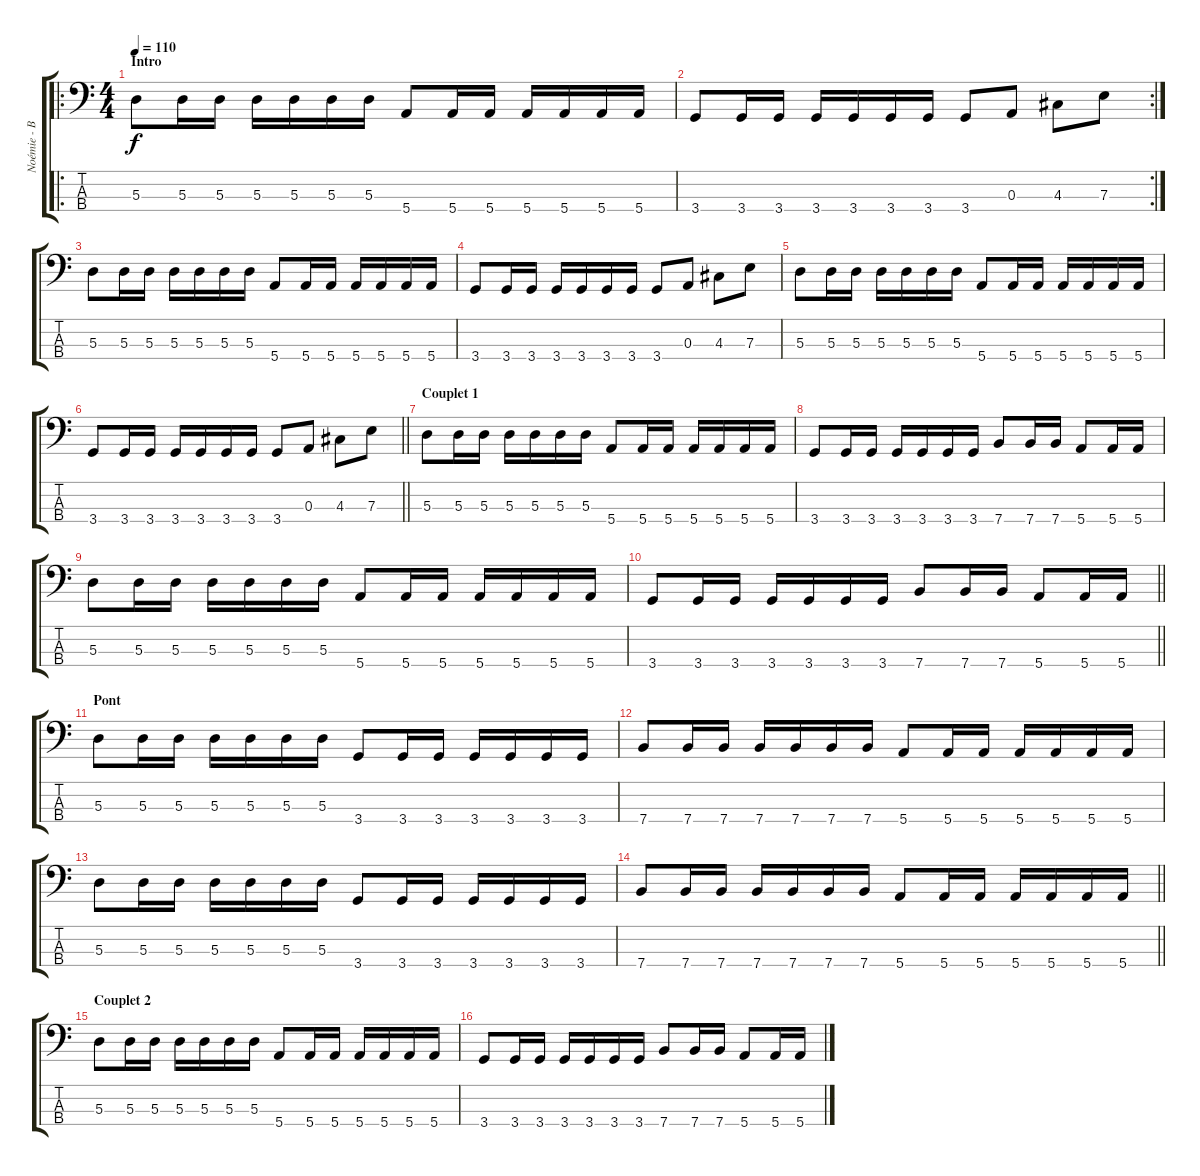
\track ("Noémie - Basse" "Noémie - B") {instrument electricbassfinger}
\staff {score tabs}
\tuning (G2 D2 A1 E1) {hide}
\ro
\ts (4 4)
\section ("" "Intro")
\tempo 110
\clef f4
\ks c
5.3.8{dy f instrument electricbassfinger} 5.3.16 5.3.16 5.3.16 5.3.16 5.3.16 5.3.16 5.4.8 5.4.16 5.4.16 5.4.16 5.4.16 5.4.16 5.4.16 |
\rc 2
3.4.8 3.4.16 3.4.16 3.4.16 3.4.16 3.4.16 3.4.16 3.4.8 0.3.8 4.3.8 7.3.8 |
5.3.8 5.3.16 5.3.16 5.3.16 5.3.16 5.3.16 5.3.16 5.4.8 5.4.16 5.4.16 5.4.16 5.4.16 5.4.16 5.4.16 |
3.4.8 3.4.16 3.4.16 3.4.16 3.4.16 3.4.16 3.4.16 3.4.8 0.3.8 4.3.8 7.3.8 |
5.3.8 5.3.16 5.3.16 5.3.16 5.3.16 5.3.16 5.3.16 5.4.8 5.4.16 5.4.16 5.4.16 5.4.16 5.4.16 5.4.16 |
\barLineRight lightlight
3.4.8 3.4.16 3.4.16 3.4.16 3.4.16 3.4.16 3.4.16 3.4.8 0.3.8 4.3.8 7.3.8 |
\section ("" "Couplet 1")
5.3.8 5.3.16 5.3.16 5.3.16 5.3.16 5.3.16 5.3.16 5.4.8 5.4.16 5.4.16 5.4.16 5.4.16 5.4.16 5.4.16 |
3.4.8 3.4.16 3.4.16 3.4.16 3.4.16 3.4.16 3.4.16 7.4.8 7.4.16 7.4.16 5.4.8 5.4.16 5.4.16 |
5.3.8 5.3.16 5.3.16 5.3.16 5.3.16 5.3.16 5.3.16 5.4.8 5.4.16 5.4.16 5.4.16 5.4.16 5.4.16 5.4.16 |
\barLineRight lightlight
3.4.8 3.4.16 3.4.16 3.4.16 3.4.16 3.4.16 3.4.16 7.4.8 7.4.16 7.4.16 5.4.8 5.4.16 5.4.16 |
\section ("" "Pont")
5.3.8 5.3.16 5.3.16 5.3.16 5.3.16 5.3.16 5.3.16 3.4.8 3.4.16 3.4.16 3.4.16 3.4.16 3.4.16 3.4.16 |
7.4.8 7.4.16 7.4.16 7.4.16 7.4.16 7.4.16 7.4.16 5.4.8 5.4.16 5.4.16 5.4.16 5.4.16 5.4.16 5.4.16 |
5.3.8 5.3.16 5.3.16 5.3.16 5.3.16 5.3.16 5.3.16 3.4.8 3.4.16 3.4.16 3.4.16 3.4.16 3.4.16 3.4.16 |
\barLineRight lightlight
7.4.8 7.4.16 7.4.16 7.4.16 7.4.16 7.4.16 7.4.16 5.4.8 5.4.16 5.4.16 5.4.16 5.4.16 5.4.16 5.4.16 |
\section ("" "Couplet 2")
5.3.8 5.3.16 5.3.16 5.3.16 5.3.16 5.3.16 5.3.16 5.4.8 5.4.16 5.4.16 5.4.16 5.4.16 5.4.16 5.4.16 |
3.4.8 3.4.16 3.4.16 3.4.16 3.4.16 3.4.16 3.4.16 7.4.8 7.4.16 7.4.16 5.4.8 5.4.16 5.4.16
